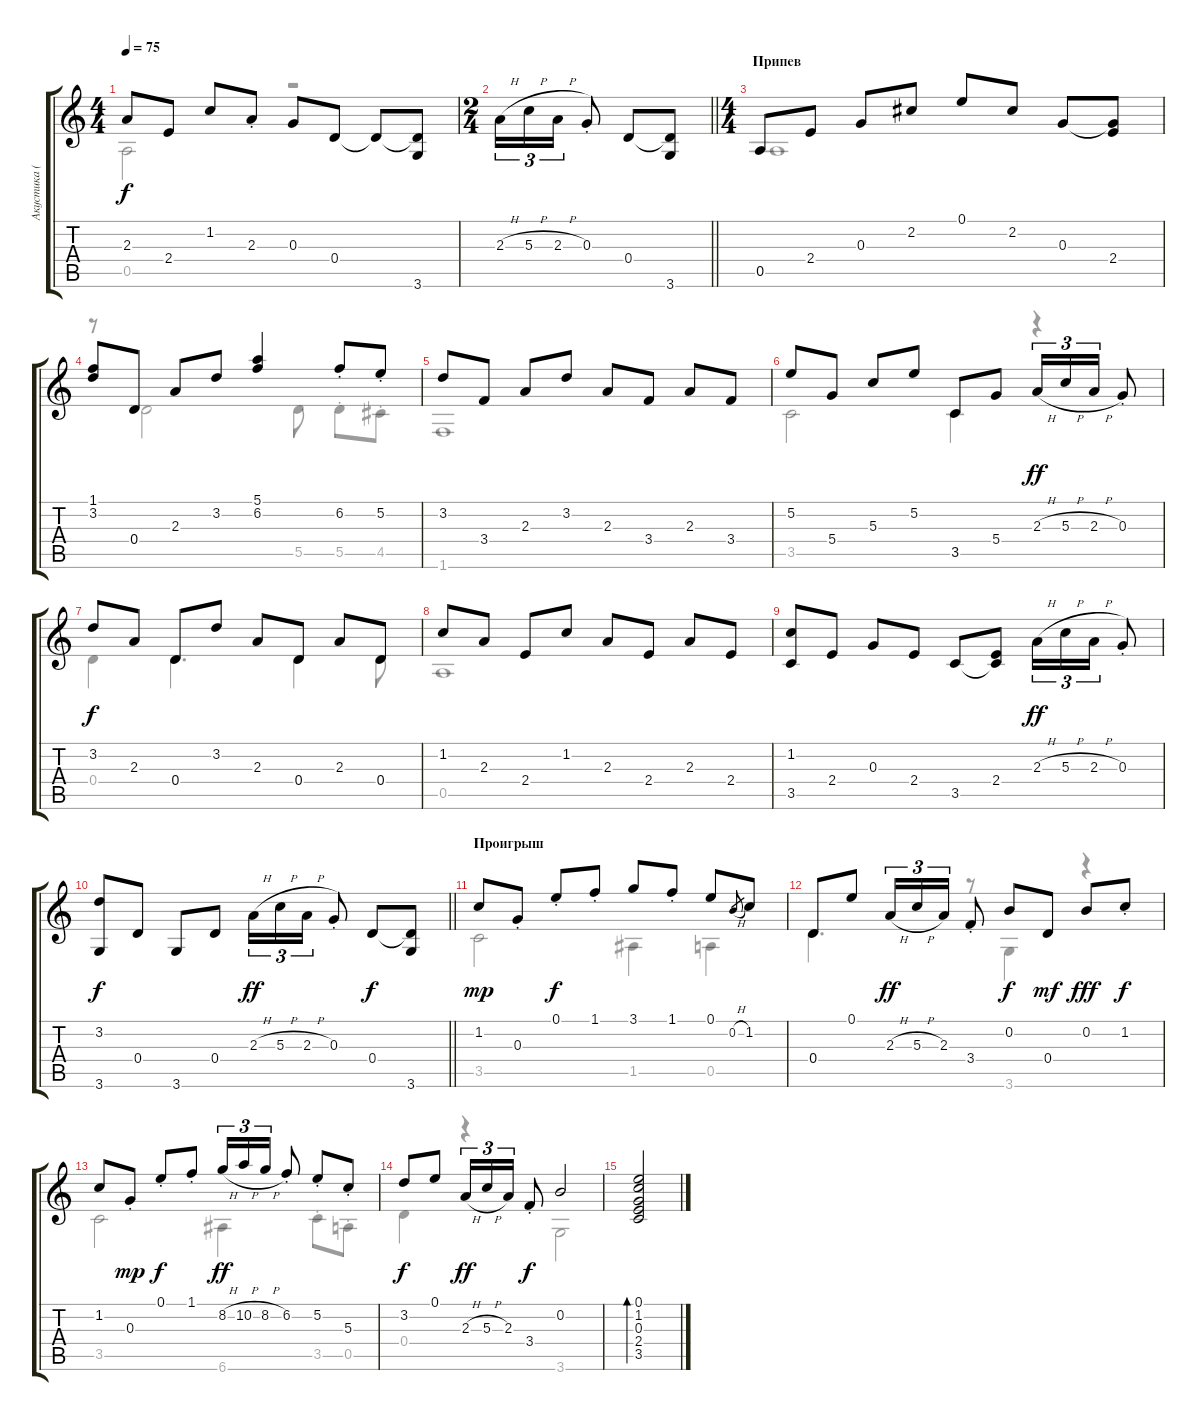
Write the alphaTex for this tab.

\track ("Акустика (С.Маврин)" "Акустика (") {instrument acousticguitarsteel}
\staff {score tabs}
\tuning (E4 B3 G3 D3 A2 E2) {hide}
\voice
\ts (4 4)
\tempo 75
\clef g2
\ks c
2.3.8{dy f} 2.4.8 1.2.8 2.3{st}.8 0.3.8 0.4.8 0.4{t}.8 (0.4{t} 3.6).8 |
\ts (2 4)
\barLineRight lightlight
2.3{h}.16{tu (3 2)} 5.3{h}.16{tu (3 2)} 2.3{h}.16{tu (3 2)} 0.3{st}.8 0.4.8 (0.4{t} 3.6).8 |
\ts (4 4)
\section ("" "Припев")
0.5.8 2.4.8 0.3.8 2.2.8 0.1.8 2.2.8 0.3.8 (0.3{t} 2.4).8 |
(1.1 3.2).8 0.4.8 2.3.8 3.2.8 (5.1 6.2).4 6.2{st}.8 5.2{st}.8 |
3.2.8 3.4.8 2.3.8 3.2.8 2.3.8 3.4.8 2.3.8 3.4.8 |
5.2.8 5.4.8 5.3.8 5.2.8 3.5.8 5.4.8 2.3{h}.16{tu (3 2) dy ff} 5.3{h}.16{tu (3 2)} 2.3{h}.16{tu (3 2)} 0.3{st}.8 |
3.2.8{dy f} 2.3.8 0.4.8 3.2.8 2.3.8 0.4.8 2.3.8 0.4.8 |
1.2.8 2.3.8 2.4.8 1.2.8 2.3.8 2.4.8 2.3.8 2.4.8 |
(1.2 3.5).8 2.4.8 0.3.8 2.4.8 3.5.8 (2.4 3.5{t}).8 2.3{h}.16{tu (3 2) dy ff} 5.3{h}.16{tu (3 2)} 2.3{h}.16{tu (3 2)} 0.3{st}.8 |
\barLineRight lightlight
(3.2 3.6).8{dy f} 0.4.8 3.6.8 0.4.8 2.3{h}.16{tu (3 2) dy ff} 5.3{h}.16{tu (3 2)} 2.3{h}.16{tu (3 2)} 0.3{st}.8 0.4.8{dy f} (0.4{t} 3.6).8 |
\section ("" "Проигрыш")
1.2.8{dy mp} 0.3{st}.8 0.1{st}.8{dy f} 1.1{st}.8 3.1.8 1.1{st}.8 0.1.8 0.2{h}.8{gr} 1.2.8 |
0.4.8 0.1.8 2.3{h}.16{tu (3 2) dy ff} 5.3{h}.16{tu (3 2)} 2.3.16{tu (3 2)} 3.4{st}.8 0.2.8{dy f} 0.4.8{dy mf} 0.2.8{dy fff} 1.2{st}.8{dy f} |
1.2.8 0.3{st}.8{dy mp} 0.1{st}.8{dy f} 1.1{st}.8 8.2{h}.16{tu (3 2) dy ff} 10.2{h}.16{tu (3 2)} 8.2{h}.16{tu (3 2)} 6.2{st}.8 5.2{st}.8 5.3{st}.8 |
3.2.8{dy f} 0.1.8 2.3{h}.16{tu (3 2) dy ff} 5.3{h}.16{tu (3 2)} 2.3.16{tu (3 2)} 3.4{st}.8{dy f} 0.2.2 |
(0.1 1.2 0.3 2.4 3.5).2{bd 480}
\voice
\clef g2
\ottava regular
\simile none
\ks c
0.5{t}.2{dy f} r.2 |
\barLineRight lightlight
|
0.5.1 |
r.8 0.4.2 5.5.8 5.5{st}.8 4.5{st}.8 |
1.6.1 |
3.5.2 3.5.4 r.4 |
0.4.4 0.4.4{d} 0.4.4 0.4.8 |
0.5.1 |
|
\barLineRight lightlight
|
3.5.2 1.5.4 0.5.4 |
0.4.4{d} r.8 3.6.4 r.4 |
3.5.2 6.6.4 3.5{st}.8 0.5{st}.8 |
0.4.4 r.4 3.6.2 |
